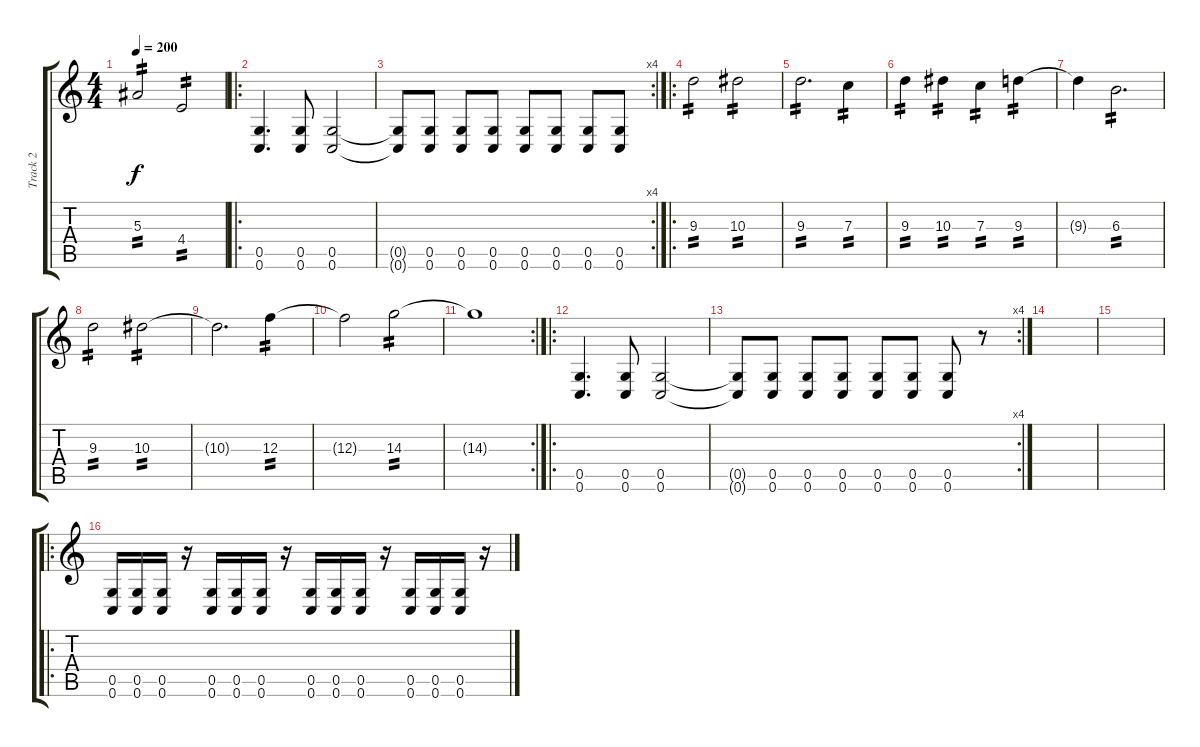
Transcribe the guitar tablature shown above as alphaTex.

\track ("Track 2" "Track 2") {instrument overdrivenguitar}
\staff {score tabs}
\tuning (D4 A3 F3 C3 G2 C2) {hide}
\ts (4 4)
\tempo 200
\clef g2
\ks c
5.3.2{tp 2 dy f} 4.4.2{tp 2} |
\ro
(0.5 0.6).4{d} (0.5 0.6).8 (0.5 0.6).2 |
\rc 4
(0.5{t} 0.6{t}).8 (0.5 0.6).8 (0.5 0.6).8 (0.5 0.6).8 (0.5 0.6).8 (0.5 0.6).8 (0.5 0.6).8 (0.5 0.6).8 |
\ro
9.3.2{tp 2} 10.3.2{tp 2} |
9.3.2{d tp 2} 7.3.4{tp 2} |
9.3.4{tp 2} 10.3.4{tp 2} 7.3.4{tp 2} 9.3.4{tp 2} |
9.3{t}.4 6.3.2{d tp 2} |
9.3.2{tp 2} 10.3.2{tp 2} |
10.3{t}.2{d} 12.3.4{tp 2} |
12.3{t}.2 14.3.2{tp 2} |
\rc 2
14.3{t}.1 |
\ro
(0.5 0.6).4{d} (0.5 0.6).8 (0.5 0.6).2 |
\rc 4
(0.5{t} 0.6{t}).8 (0.5 0.6).8 (0.5 0.6).8 (0.5 0.6).8 (0.5 0.6).8 (0.5 0.6).8 (0.5 0.6).8 r.8 |
|
|
\ro
(0.5 0.6).16 (0.5 0.6).16 (0.5 0.6).16 r.16 (0.5 0.6).16 (0.5 0.6).16 (0.5 0.6).16 r.16 (0.5 0.6).16 (0.5 0.6).16 (0.5 0.6).16 r.16 (0.5 0.6).16 (0.5 0.6).16 (0.5 0.6).16 r.16
